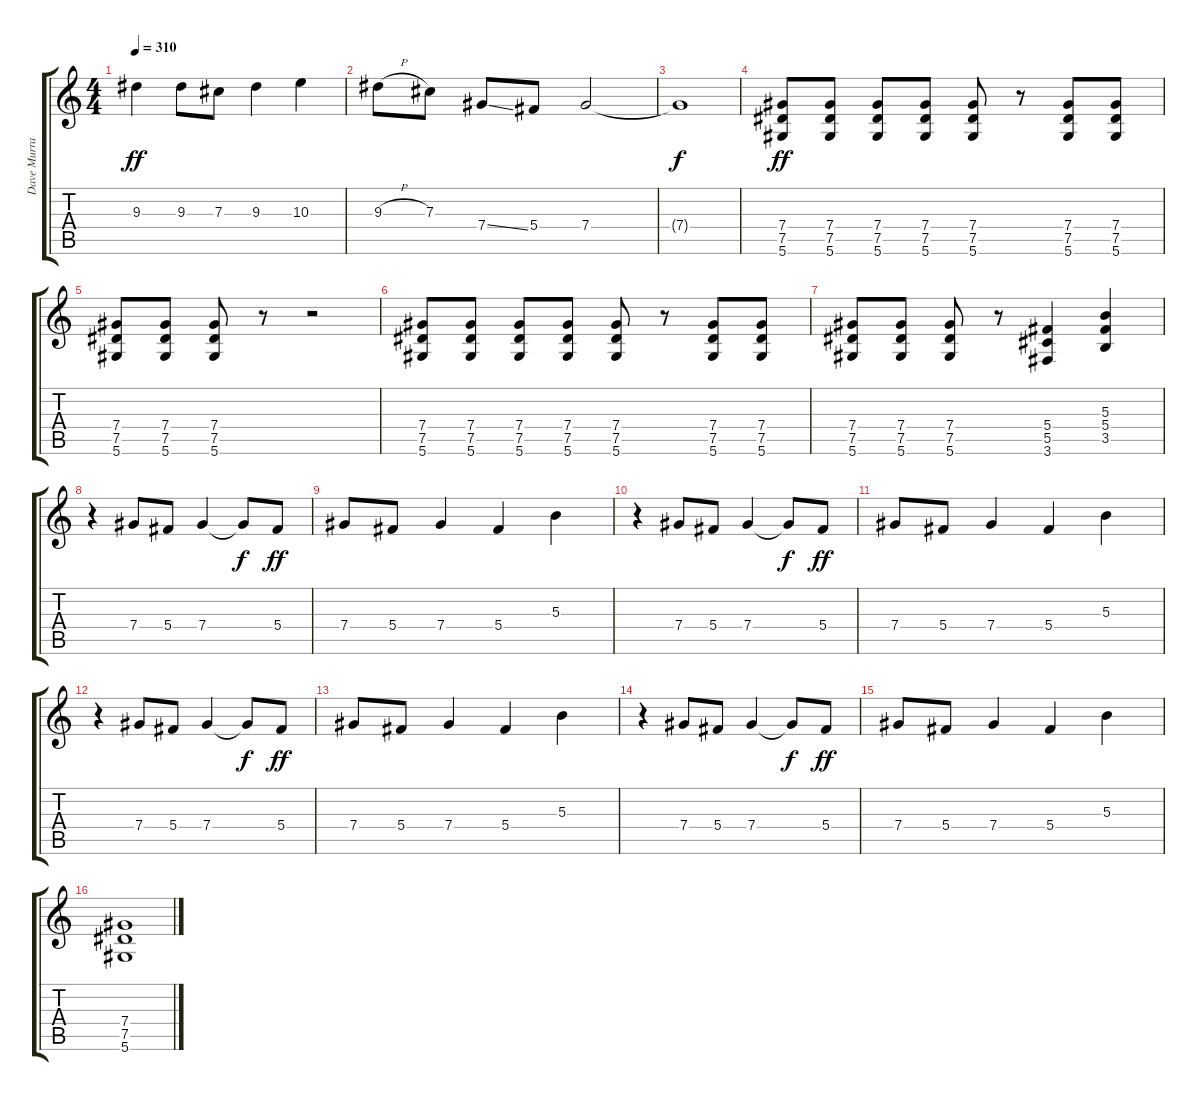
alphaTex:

\track ("Dave Murray" "Dave Murra") {instrument overdrivenguitar}
\staff {score tabs}
\tuning (Eb4 Bb3 Gb3 Db3 Ab2 Eb2) {hide}
\ts (4 4)
\tempo 310
\clef g2
\ks c
9.3.4{dy ff} 9.3.8 7.3.8 9.3.4 10.3.4 |
9.3{h}.8 7.3.8 7.4{ss}.8 5.4.8 7.4.2 |
7.4{t}.1{dy f} |
(7.4 7.5 5.6).8{dy ff} (7.4 7.5 5.6).8 (7.4 7.5 5.6).8 (7.4 7.5 5.6).8 (7.4 7.5 5.6).8 r.8 (7.4 7.5 5.6).8 (7.4 7.5 5.6).8 |
(7.4 7.5 5.6).8 (7.4 7.5 5.6).8 (7.4 7.5 5.6).8 r.8 r.2 |
(7.4 7.5 5.6).8 (7.4 7.5 5.6).8 (7.4 7.5 5.6).8 (7.4 7.5 5.6).8 (7.4 7.5 5.6).8 r.8 (7.4 7.5 5.6).8 (7.4 7.5 5.6).8 |
(7.4 7.5 5.6).8 (7.4 7.5 5.6).8 (7.4 7.5 5.6).8 r.8 (5.4 5.5 3.6).4 (5.3 5.4 3.5).4 |
r.4 7.4.8 5.4.8 7.4.4 7.4{t}.8{dy f} 5.4.8{dy ff} |
7.4.8 5.4.8 7.4.4 5.4.4 5.3.4 |
r.4 7.4.8 5.4.8 7.4.4 7.4{t}.8{dy f} 5.4.8{dy ff} |
7.4.8 5.4.8 7.4.4 5.4.4 5.3.4 |
r.4 7.4.8 5.4.8 7.4.4 7.4{t}.8{dy f} 5.4.8{dy ff} |
7.4.8 5.4.8 7.4.4 5.4.4 5.3.4 |
r.4 7.4.8 5.4.8 7.4.4 7.4{t}.8{dy f} 5.4.8{dy ff} |
7.4.8 5.4.8 7.4.4 5.4.4 5.3.4 |
(7.4 7.5 5.6).1
